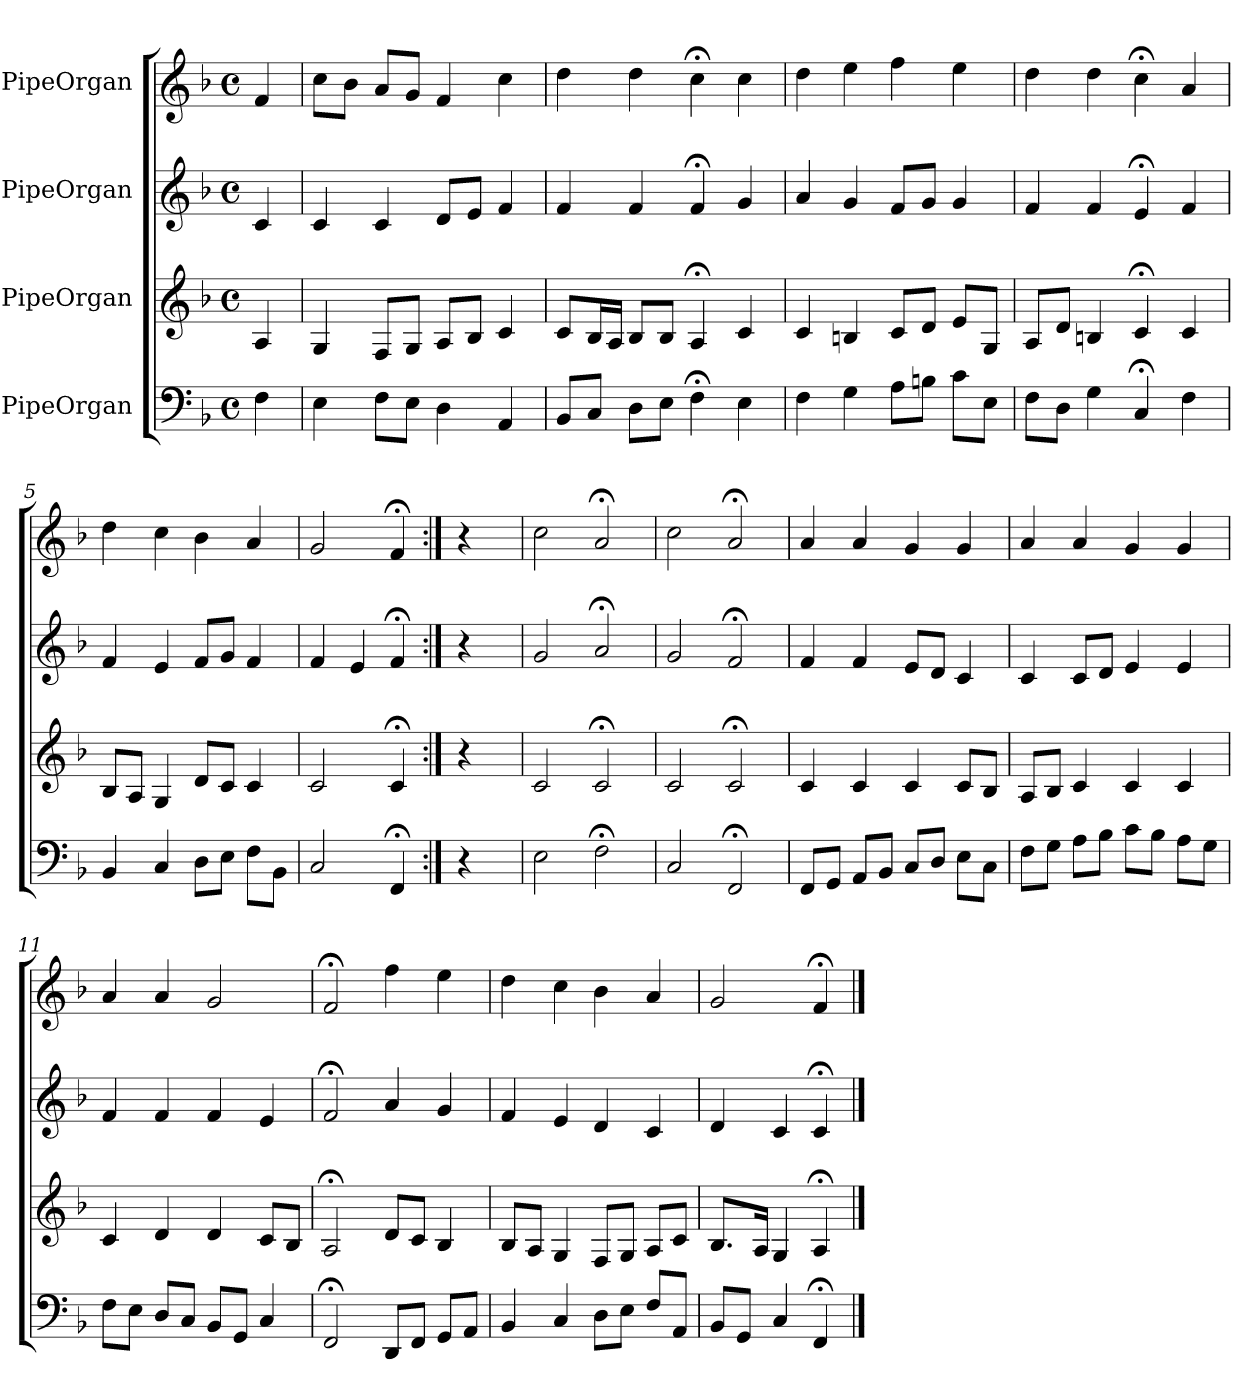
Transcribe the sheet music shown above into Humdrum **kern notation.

**kern	**kern	**kern	**kern
*part4	*part3	*part2	*part1
*staff4	*staff3	*staff2	*staff1
*I"PipeOrgan	*I"PipeOrgan	*I"PipeOrgan	*I"PipeOrgan
*k[b-]	*k[b-]	*k[b-]	*k[b-]
*F:	*F:	*F:	*F:
*M4/4	*M4/4	*M4/4	*M4/4
*met(c)	*met(c)	*met(c)	*met(c)
*MM56	*MM56	*MM56	*MM56
=	=	=	=
4F	4A	4c	4f
=1	=1	=1	=1
4E	4G	4c	8ccL
.	.	.	8b-J
8FL	8FL	4c	8aL
8EJ	8GJ	.	8gJ
4D	8AL	8dL	4f
.	8B-J	8eJ	.
4AA	4c	4f	4cc
=2	=2	=2	=2
8BB-L	8cL	4f	4dd
8CJ	16B-L	.	.
.	16AJJ	.	.
8DL	8B-L	4f	4dd
8EJ	8B-J	.	.
4F;<	4A;<	4f;<	4cc;<
4E	4c	4g	4cc
=3	=3	=3	=3
4F	4c	4a	4dd
4G	4Bn	4g	4ee
8AL	8cL	8fL	4ff
8BnJ	8dJ	8gJ	.
8cL	8eL	4g	4ee
8EJ	8GJ	.	.
=4	=4	=4	=4
8FL	8AL	4f	4dd
8DJ	8dJ	.	.
4G	4Bn	4f	4dd
4C;<	4c;<	4e;<	4cc;<
4F	4c	4f	4a
=5	=5	=5	=5
4BB-	8B-L	4f	4dd
.	8AJ	.	.
4C	4G	4e	4cc
8DL	8dL	8fL	4b-
8EJ	8cJ	8gJ	.
8FL	4c	4f	4a
8BB-J	.	.	.
=6	=6	=6	=6
2C	2c	4f	2g
.	.	4e	.
4FF;<	4c;<	4f;<	4f;<
=:|!	=:|!	=:|!	=:|!
4r	4r	4r	4r
=7	=7	=7	=7
2E	2c	2g	2cc
2F;<	2c;<	2a;<	2a;<
=8	=8	=8	=8
2C	2c	2g	2cc
2FF;<	2c;<	2f;<	2a;<
=9	=9	=9	=9
8FFL	4c	4f	4a
8GGJ	.	.	.
8AAL	4c	4f	4a
8BB-J	.	.	.
8CL	4c	8eL	4g
8DJ	.	8dJ	.
8EL	8cL	4c	4g
8CJ	8B-J	.	.
=10	=10	=10	=10
8FL	8AL	4c	4a
8GJ	8B-J	.	.
8AL	4c	8cL	4a
8B-J	.	8dJ	.
8cL	4c	4e	4g
8B-J	.	.	.
8AL	4c	4e	4g
8GJ	.	.	.
=11	=11	=11	=11
8FL	4c	4f	4a
8EJ	.	.	.
8DL	4d	4f	4a
8CJ	.	.	.
8BB-L	4d	4f	2g
8GGJ	.	.	.
4C	8cL	4e	.
.	8B-J	.	.
=12	=12	=12	=12
2FF;<	2A;<	2f;<	2f;<
8DDL	8dL	4a	4ff
8FFJ	8cJ	.	.
8GGL	4B-	4g	4ee
8AAJ	.	.	.
=13	=13	=13	=13
4BB-	8B-L	4f	4dd
.	8AJ	.	.
4C	4G	4e	4cc
8DL	8FL	4d	4b-
8EJ	8GJ	.	.
8FL	8AL	4c	4a
8AAJ	8cJ	.	.
=14	=14	=14	=14
8BB-L	8.B-L	4d	2g
8GGJ	.	.	.
.	16AJk	.	.
4C	4G	4c	.
4FF;<	4A;<	4c;<	4f;<
==	==	==	==
*-	*-	*-	*-
